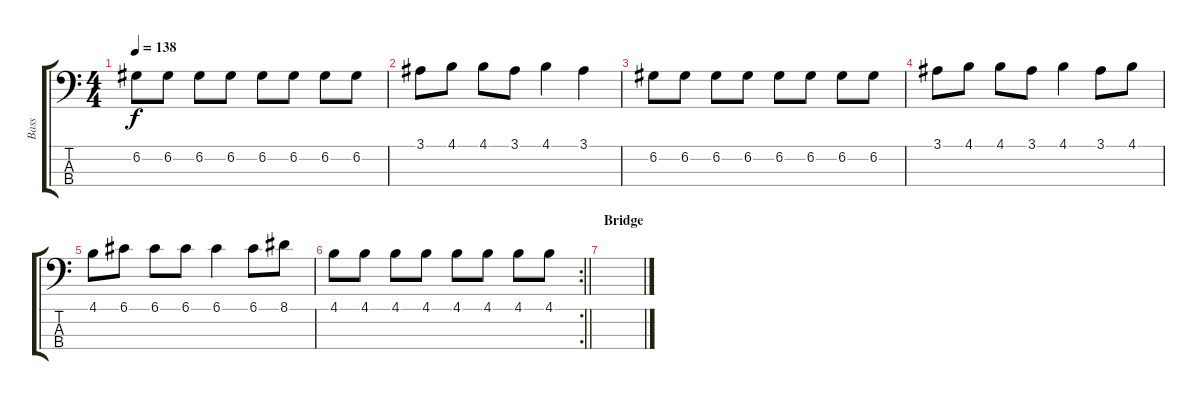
\track ("Bass" "Bass") {instrument electricbassfinger}
\staff {score tabs}
\tuning (G2 D2 A1 E1) {hide}
\ts (4 4)
\tempo 138
\clef f4
\ks c
6.2.8{dy f} 6.2.8 6.2.8 6.2.8 6.2.8 6.2.8 6.2.8 6.2.8 |
3.1.8 4.1.8 4.1.8 3.1.8 4.1.4 3.1.4 |
6.2.8 6.2.8 6.2.8 6.2.8 6.2.8 6.2.8 6.2.8 6.2.8 |
3.1.8 4.1.8 4.1.8 3.1.8 4.1.4 3.1.8 4.1.8 |
4.1.8 6.1.8 6.1.8 6.1.8 6.1.4 6.1.8 8.1.8 |
\rc 2
\barLineRight lightlight
4.1.8 4.1.8 4.1.8 4.1.8 4.1.8 4.1.8 4.1.8 4.1.8 |
\section ("" "Bridge")
